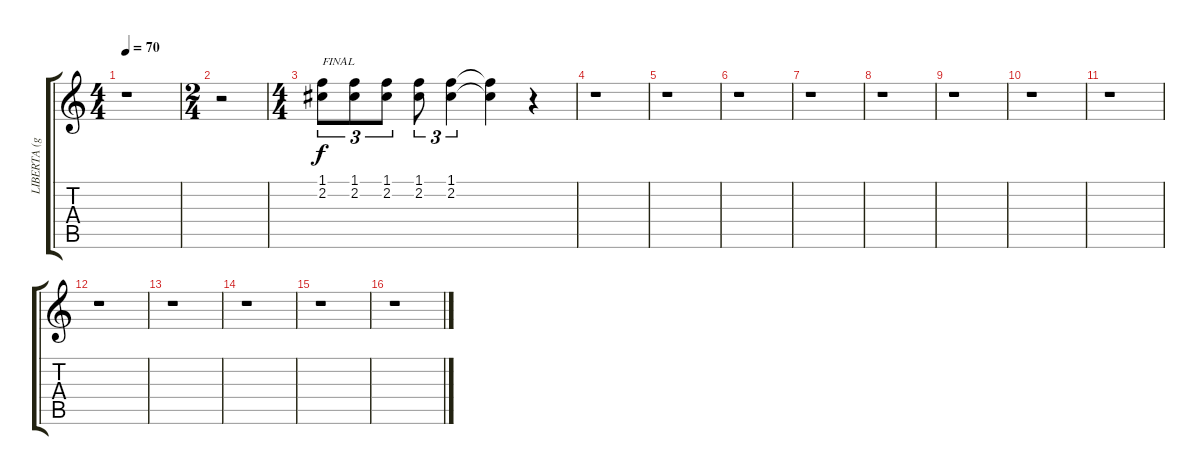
\track ("LIBERTA (guitare 2)" "LIBERTA (g") {instrument acousticguitarnylon}
\staff {score tabs}
\tuning (E4 B3 G3 D3 A2 E2) {hide}
\ts (4 4)
\tempo 70
\clef g2
\ks c
r.1{dy f} |
\ts (2 4)
r.2 |
\ts (4 4)
(1.1 2.2).8{tu (3 2) txt "FINAL" volume 6} (1.1 2.2).8{tu (3 2)} (1.1 2.2).8{tu (3 2)} (1.1 2.2).8{tu (3 2)} (1.1 2.2).4{tu (3 2)} (1.1{t} 2.2{t}).4 r.4 |
r.1 |
r.1 |
r.1 |
r.1 |
r.1 |
r.1 |
r.1 |
r.1 |
r.1 |
r.1 |
r.1 |
r.1 |
r.1
